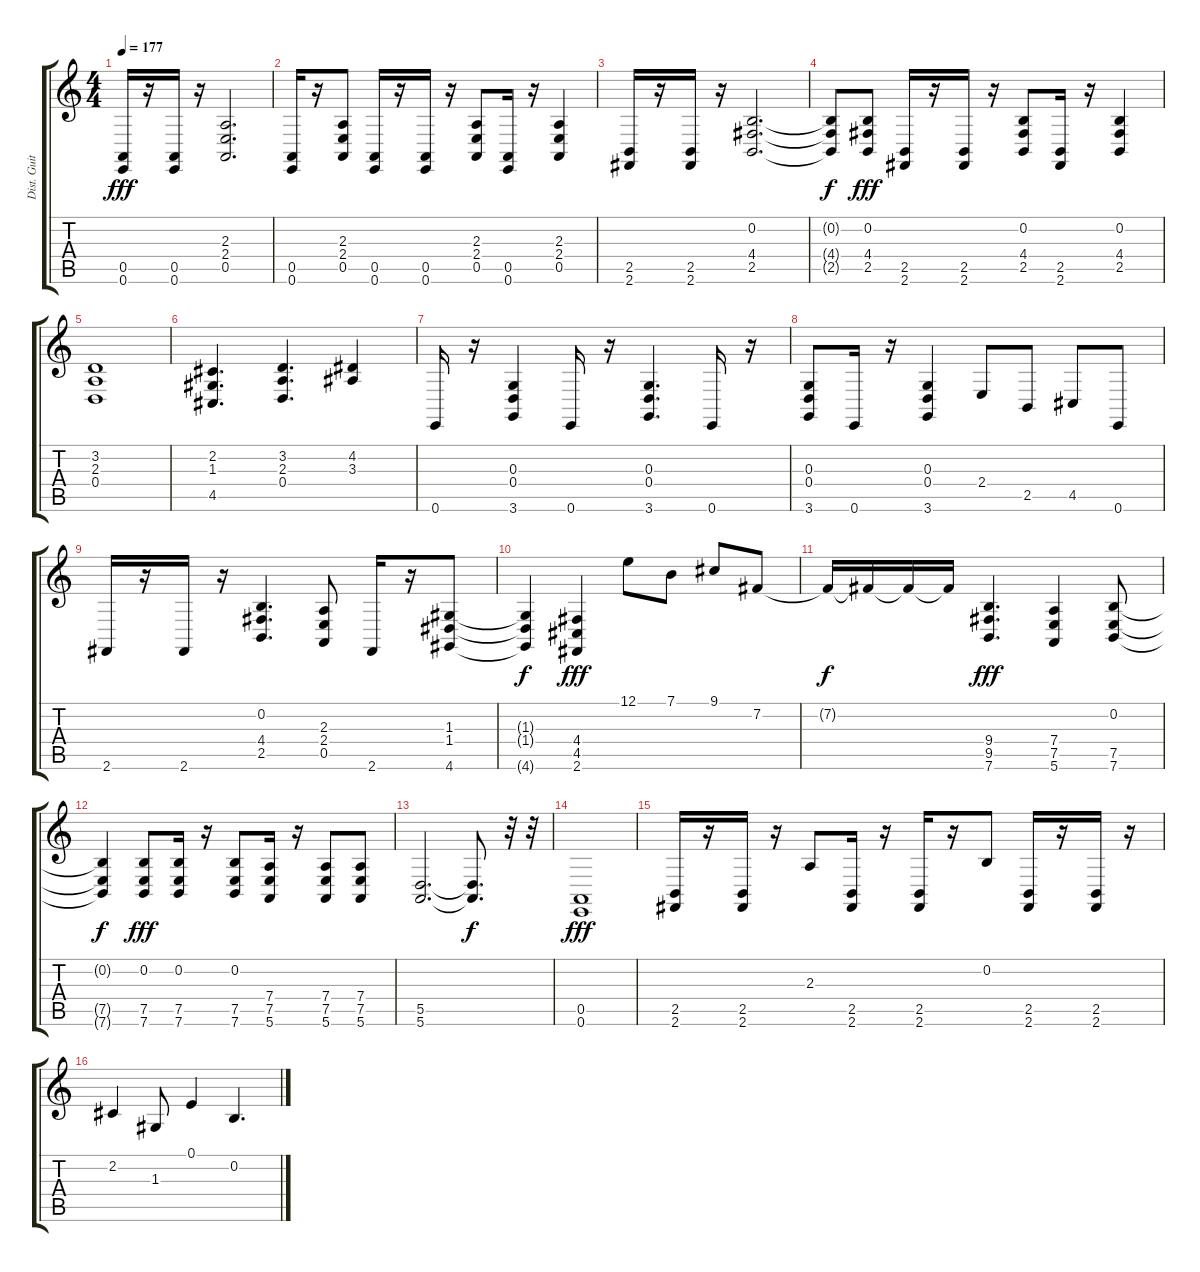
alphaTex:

\track ("Dist. Guitar 4" "Dist. Guit") {instrument lead8bassandlead}
\staff {score tabs}
\tuning (E4 B3 G3 D3 A2 E2) {hide}
\ts (4 4)
\tempo 177
\clef g2
\ks c
(0.5 0.6).16{dy fff} r.16 (0.5 0.6).16 r.16 (2.3 2.4 0.5).2{d} |
(0.5 0.6).16 r.16 (2.3 2.4 0.5).8 (0.5 0.6).16 r.16 (0.5 0.6).16 r.16 (2.3 2.4 0.5).8 (0.5 0.6).16 r.16 (2.3 2.4 0.5).4 |
(2.5 2.6).16 r.16 (2.5 2.6).16 r.16 (0.2 4.4 2.5).2{d} |
(0.2{t} 4.4{t} 2.5{t}).8{dy f} (0.2 4.4 2.5).8{dy fff} (2.5 2.6).16 r.16 (2.5 2.6).16 r.16 (0.2 4.4 2.5).8 (2.5 2.6).16 r.16 (0.2 4.4 2.5).4 |
(3.2 2.3 0.4).1 |
(2.2 1.3 4.5).4{d} (3.2 2.3 0.4).4{d} (4.2 3.3).4 |
0.6.16 r.16 (0.3 0.4 3.6).4 0.6.16 r.16 (0.3 0.4 3.6).4{d} 0.6.16 r.16 |
(0.3 0.4 3.6).8 0.6.16 r.16 (0.3 0.4 3.6).4 2.4.8 2.5.8 4.5.8 0.6.8 |
2.6.16 r.16 2.6.16 r.16 (0.2 4.4 2.5).4{d} (2.3 2.4 0.5).8 2.6.16 r.16 (1.3 1.4 4.6).8 |
(1.3{t} 1.4{t} 4.6{t}).4{dy f} (4.4 4.5 2.6).4{dy fff} 12.1.8 7.1.8 9.1.8 7.2.8 |
7.2{t}.16{dy f} 7.2{t}.16 7.2{t}.16 7.2{t}.16 (9.4 9.5 7.6).4{d dy fff} (7.4 7.5 5.6).4 (0.2 7.5 7.6).8 |
(0.2{t} 7.5{t} 7.6{t}).4{dy f} (0.2 7.5 7.6).8{dy fff} (0.2 7.5 7.6).16 r.16 (0.2 7.5 7.6).8 (7.4 7.5 5.6).16 r.16 (7.4 7.5 5.6).8 (7.4 7.5 5.6).8 |
(5.5 5.6).2{d} (5.5{t} 5.6{t}).8{d dy f} r.32 r.32 |
(0.5 0.6).1{dy fff} |
(2.5 2.6).16 r.16 (2.5 2.6).16 r.16 2.3.8 (2.5 2.6).16 r.16 (2.5 2.6).16 r.16 0.2.8 (2.5 2.6).16 r.16 (2.5 2.6).16 r.16 |
2.2.4 1.3.8 0.1.4 0.2.4{d}
